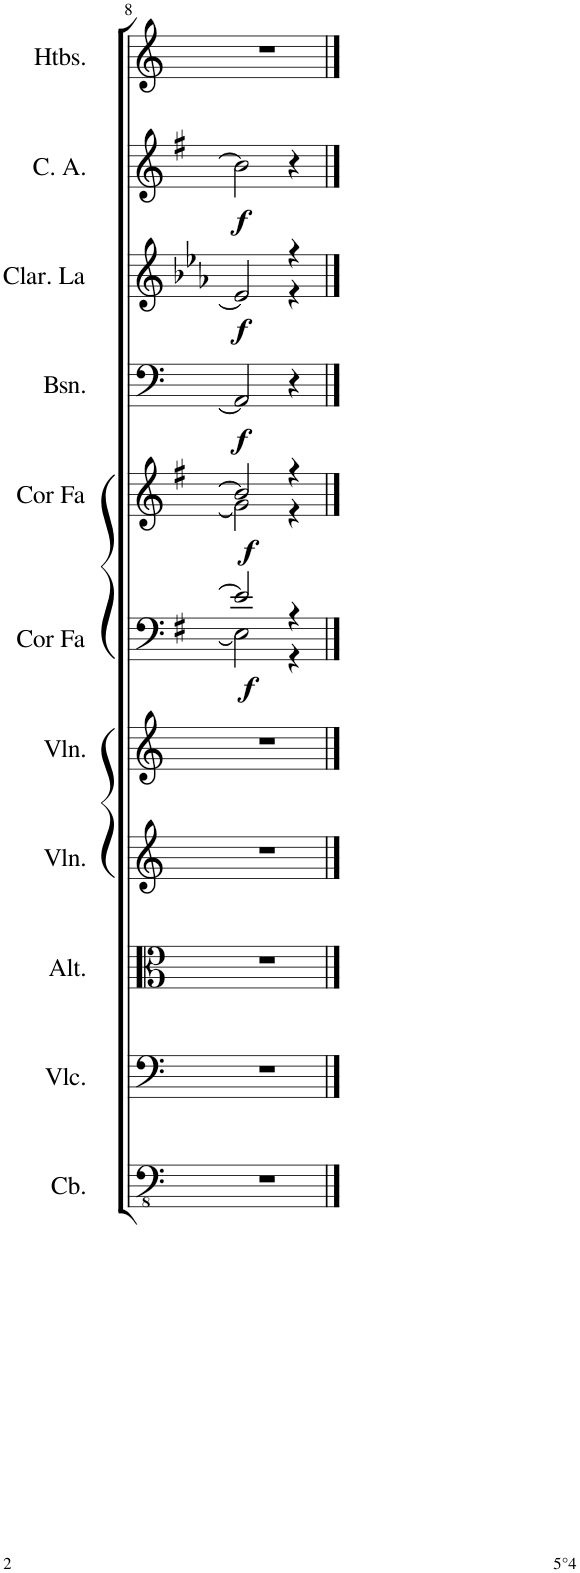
**kern	**kern	**kern	**kern	**kern	**kern	**dynam	**kern	**dynam	**kern	**dynam	**kern	**dynam	**kern	**dynam	**kern
*part11	*part10	*part9	*part8	*part7	*part6	*part6	*part5	*part5	*part4	*part4	*part3	*part3	*part2	*part2	*part1
*staff11	*staff10	*staff9	*staff8	*staff7	*staff6	*staff6	*staff5	*staff5	*staff4	*staff4	*staff3	*staff3	*staff2	*staff2	*staff1
*I"Contrebasse	*I"Violoncelle	*I"Alto	*I"Violon	*I"Violon	*I"Cor en Fa	*	*I"Cor en Fa	*	*I"Basson	*	*I"Clarinette en La	*	*I"Cor anglais	*	*I"Hautbois
*I'Cb.	*I'Vlc.	*I'Alt.	*I'Vln.	*I'Vln.	*I'Cor Fa	*	*I'Cor Fa	*	*I'Bsn.	*	*I'Clar. La	*	*I'C. A.	*	*I'Htbs.
!!LO:PB:g=z
*clefFv4	*clefF4	*clefC3	*clefG2	*clefG2	*clefF4	*	*clefG2	*	*clefF4	*	*clefG2	*	*clefG2	*	*clefG2
*	*	*	*	*	*Trd4c7	*	*Trd4c7	*	*	*	*Trd1c2	*	*Trd4c7	*	*
*k[]	*k[]	*k[]	*k[]	*k[]	*k[f#]	*	*k[f#]	*	*k[]	*	*k[b-e-a-]	*	*k[f#]	*	*k[]
*M3/4	*M3/4	*M3/4	*M3/4	*M3/4	*M3/4	*	*M3/4	*	*M3/4	*	*M3/4	*	*M3/4	*	*M3/4
=8	=8	=8	=8	=8	=8	=8	=8	=8	=8	=8	=8	=8	=8	=8	=8
*	*	*	*	*	*^	*	*^	*	*	*	*^	*	*	*	*
!	!	!	!	!	!	!	!LO:DY:b	!	!	!LO:DY:b	!	!LO:DY:b	!	!	!LO:DY:b	!	!LO:DY:b	!
2.r	2.r	2.r	2.r	2.r	2e/]	2E\]	f	2b/]	2g#\]	f	2AA/]	f	2en/]	2ryy	f	2b\]	f	2.r
.	.	.	.	.	4r	4r	.	4r	4r	.	4r	.	4r	4r	.	4r	.	.
*	*	*	*	*	*v	*v	*	*	*	*	*	*	*v	*v	*	*	*	*
*	*	*	*	*	*	*	*v	*v	*	*	*	*	*	*	*	*
==	==	==	==	==	==	==	==	==	==	==	==	==	==	==	==
*-	*-	*-	*-	*-	*-	*-	*-	*-	*-	*-	*-	*-	*-	*-	*-
